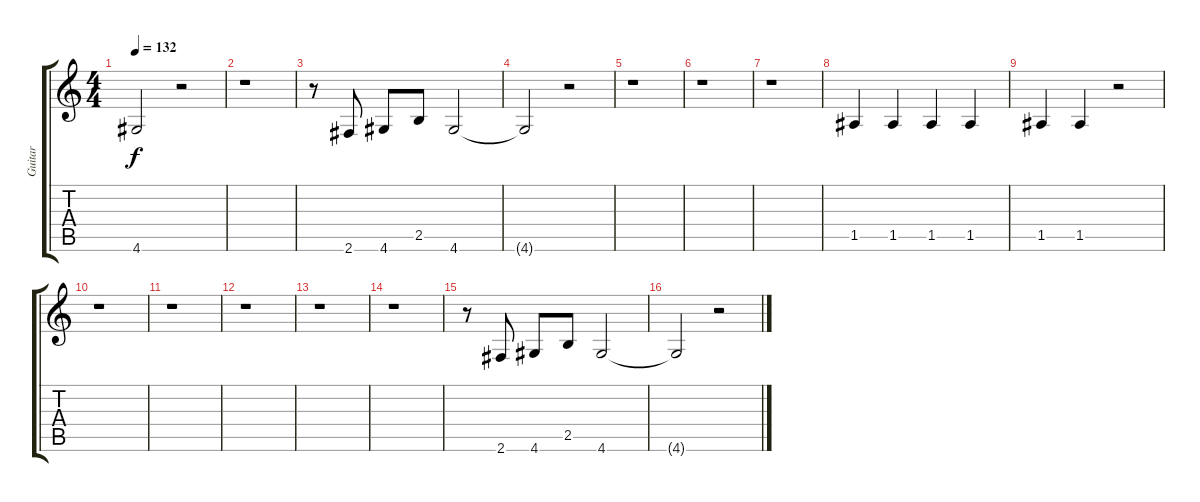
\track ("Guitar" "Guitar") {instrument electricguitarjazz}
\staff {score tabs}
\tuning (E4 B3 G3 D3 A2 E2) {hide}
\ts (4 4)
\tempo 132
\clef g2
\ks c
4.6{t}.2{dy f} r.2 |
r.1 |
r.8 2.6.8 4.6.8 2.5.8 4.6.2 |
4.6{t}.2 r.2 |
r.1 |
r.1 |
r.1 |
1.5.4 1.5.4 1.5.4 1.5.4 |
1.5.4 1.5.4 r.2 |
r.1 |
r.1 |
r.1 |
r.1 |
r.1 |
r.8 2.6.8 4.6.8 2.5.8 4.6.2 |
4.6{t}.2 r.2
